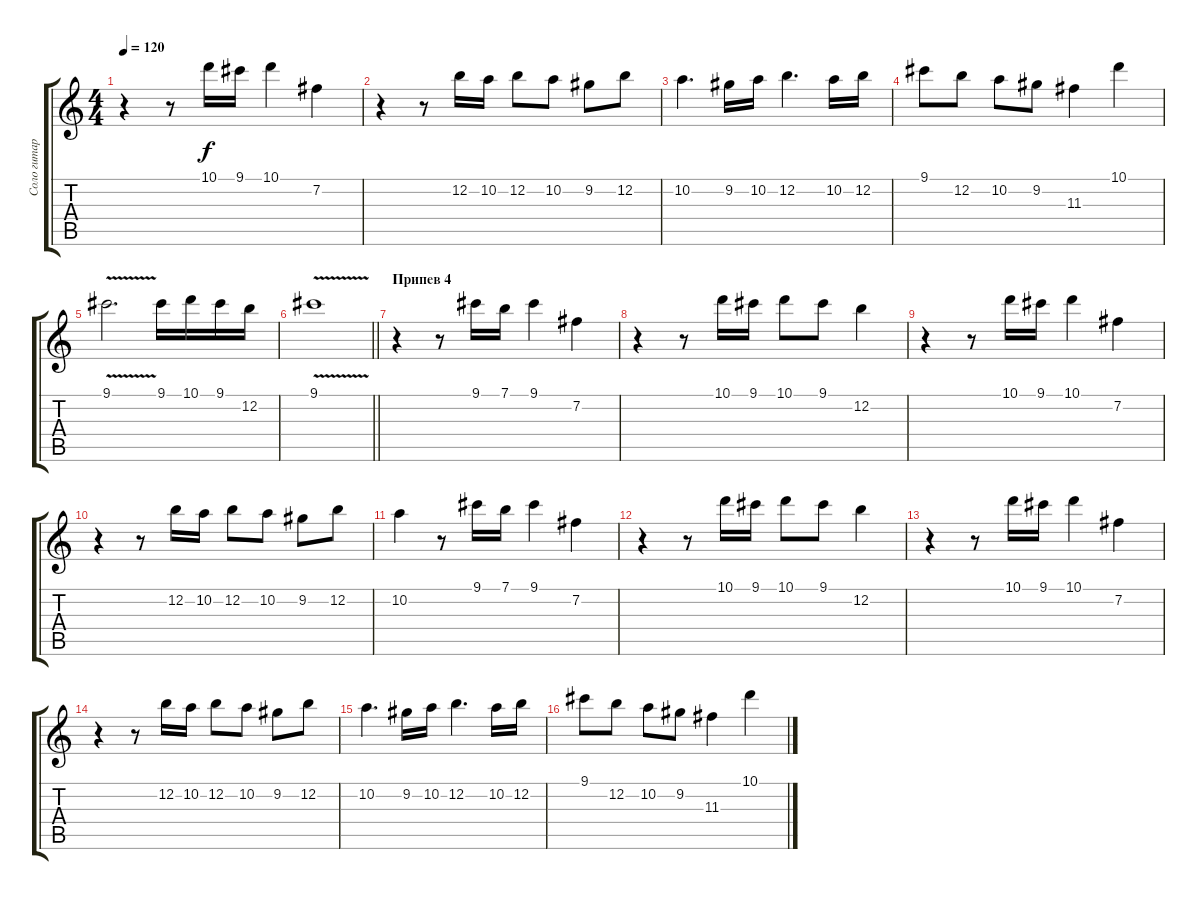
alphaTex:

\track ("Соло гитара" "Соло гитар") {instrument overdrivenguitar}
\staff {score tabs}
\tuning (E4 B3 G3 D3 A2 E2) {hide}
\ts (4 4)
\tempo 120
\clef g2
\ks c
r.4{dy f} r.8 10.1.16 9.1.16 10.1.4 7.2.4 |
r.4 r.8 12.2.16 10.2.16 12.2.8 10.2.8 9.2.8 12.2.8 |
10.2.4{d} 9.2.16 10.2.16 12.2.4{d} 10.2.16 12.2.16 |
9.1.8 12.2.8 10.2.8 9.2.8 11.3.4 10.1.4 |
9.1{v}.2{d} 9.1.16 10.1.16 9.1.16 12.2.16 |
\barLineRight lightlight
9.1{v}.1 |
\section ("" "Припев 4")
r.4 r.8 9.1.16 7.1.16 9.1.4 7.2.4 |
r.4 r.8 10.1.16 9.1.16 10.1.8 9.1.8 12.2.4 |
r.4 r.8 10.1.16 9.1.16 10.1.4 7.2.4 |
r.4 r.8 12.2.16 10.2.16 12.2.8 10.2.8 9.2.8 12.2.8 |
10.2.4 r.8 9.1.16 7.1.16 9.1.4 7.2.4 |
r.4 r.8 10.1.16 9.1.16 10.1.8 9.1.8 12.2.4 |
r.4 r.8 10.1.16 9.1.16 10.1.4 7.2.4 |
r.4 r.8 12.2.16 10.2.16 12.2.8 10.2.8 9.2.8 12.2.8 |
10.2.4{d} 9.2.16 10.2.16 12.2.4{d} 10.2.16 12.2.16 |
9.1.8 12.2.8 10.2.8 9.2.8 11.3.4 10.1.4
